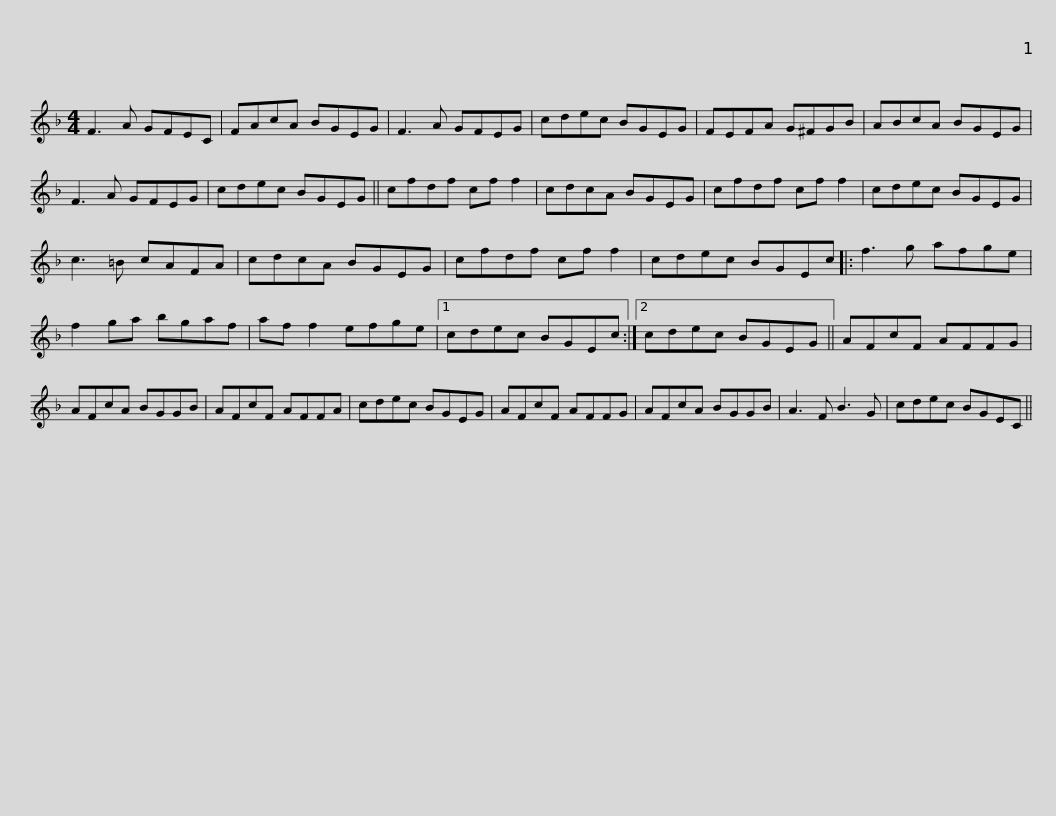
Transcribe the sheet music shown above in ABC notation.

X:1
L:1/8
M:4/4
I:linebreak $
K:F
V:1 treble
V:1
 F3 A GFEC | FAcA BGEG | F3 A GFEG | cdec BGEG | FEFA G^FGB |$ %5
 ABcA BGEG | F3 A GFEG | cdec BGEG || cfdf cf f2 | cdcA BGEG | %10
 cfdf cf f2 |$ cdec BGEG | c3 =B cAFA | cdcA BGEG | cfdf cf f2 | %15
 cdec BGEc |: f3 g afge |$ f2 ga bgaf | af f2 efge |1 cdec BGEc :|2 %20
 cdec BGEG || AFcF AFFG |$ AFcA BGGB | AFcF AFFA | cdec BGEG | %25
 AFcF AFFG | AFcA BGGB | A3 F B3 G |$ cdec BGEC || %29
